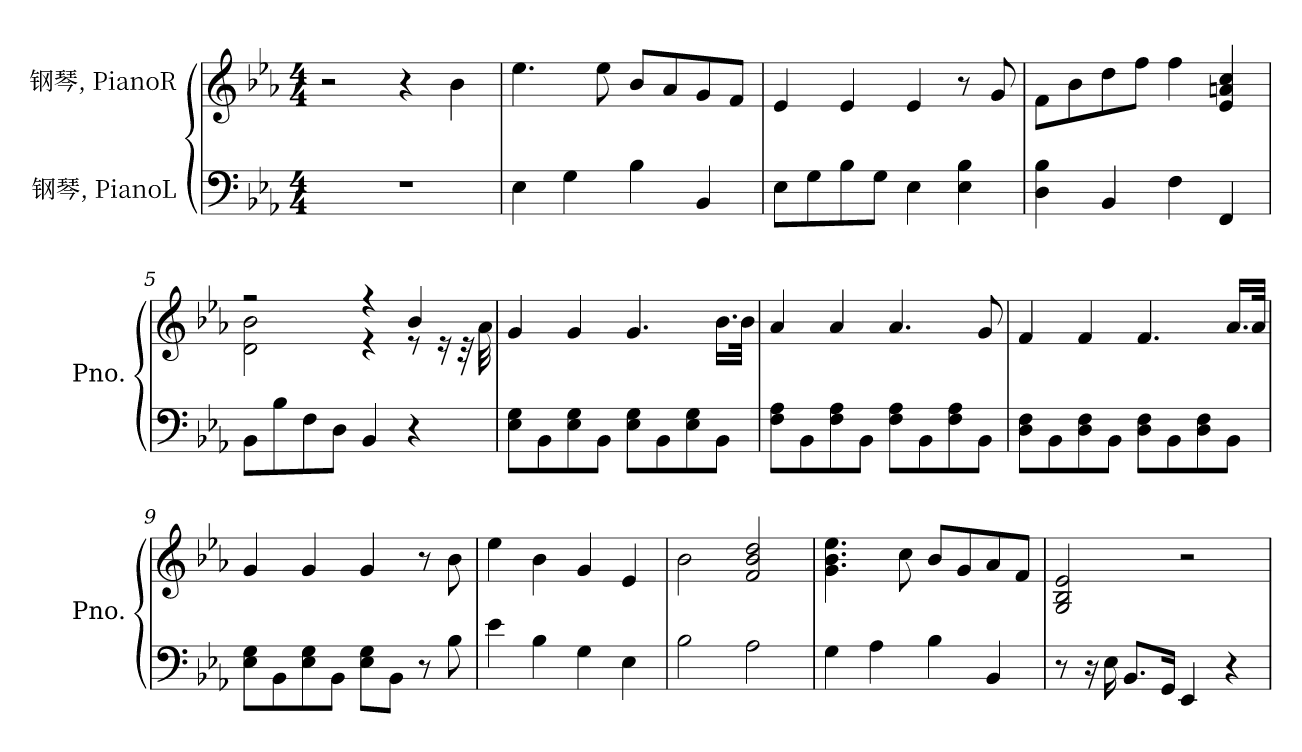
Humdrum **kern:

**kern	**kern
*part2	*part1
*staff2	*staff1
*I"钢琴, PianoL	*I"钢琴, PianoR
*I'Pno.	*I'Pno.
*clefF4	*clefG2
*k[b-e-a-]	*k[b-e-a-]
*M4/4	*M4/4
*MM112	*MM112
=1	=1
1r	2r
.	4r
.	4b-\
=2	=2
4E-\	4.ee-\
4G\	.
.	8ee-\
4B-\	8b-/L
.	8a-/
4BB-/	8g/
.	8f/J
=3	=3
8E-\L	4e-/
8G\	.
8B-\	4e-/
8G\J	.
4E-\	4e-/
4E-\ 4B-\	8r
.	8g/
=4	=4
4D\ 4B-\	8f\L
.	8b-\
4BB-/	8dd\
.	8ff\J
4F\	4ff\
4FF/	4e-/ 4an/ 4cc/
=5	=5
*	*^
8BB-\L	2r	2d\ 2b-\
8B-\	.	.
8F\	.	.
8D\J	.	.
4BB-/	4r	4r
4r	4b-/	8r
.	.	16r
.	.	32r
.	.	32a-\
*	*v	*v
!!LO:LB:g=z
=6	=6
8E-\ 8G\L	4g/
8BB-\	.
8E-\ 8G\	4g/
8BB-\J	.
8E-\ 8G\L	4.g/
8BB-\	.
8E-\ 8G\	.
8BB-\J	16.b-\LL
.	32b-\JJk
=7	=7
8F\ 8A-\L	4a-/
8BB-\	.
8F\ 8A-\	4a-/
8BB-\J	.
8F\ 8A-\L	4.a-/
8BB-\	.
8F\ 8A-\	.
8BB-\J	8g/
=8	=8
8D\ 8F\L	4f/
8BB-\	.
8D\ 8F\	4f/
8BB-\J	.
8D\ 8F\L	4.f/
8BB-\	.
8D\ 8F\	.
8BB-\J	16.a-/LL
.	32a-/JJk
=9	=9
8E-\ 8G\L	4g/
8BB-\	.
8E-\ 8G\	4g/
8BB-\J	.
8E-\ 8G\L	4g/
8BB-\J	.
8r	8r
8B-\	8b-\
=10	=10
4e-\	4ee-\
4B-\	4b-\
4G\	4g/
4E-\	4e-/
!!LO:LB:g=z
=11	=11
2B-\	2b-\
2A-\	2f/ 2b-/ 2dd/
=12	=12
4G\	4.g\ 4.b-\ 4.ee-\
4A-\	.
.	8cc\
4B-\	8b-/L
.	8g/
4BB-/	8a-/
.	8f/J
=13	=13
*	*MM111
8r	2G/ 2B-/ 2e-/
16r	.
16E-\	.
8.BB-/L	.
16GG/Jk	.
*	*MM90
4EE-/	2r
4r	.
=	=
*-	*-
